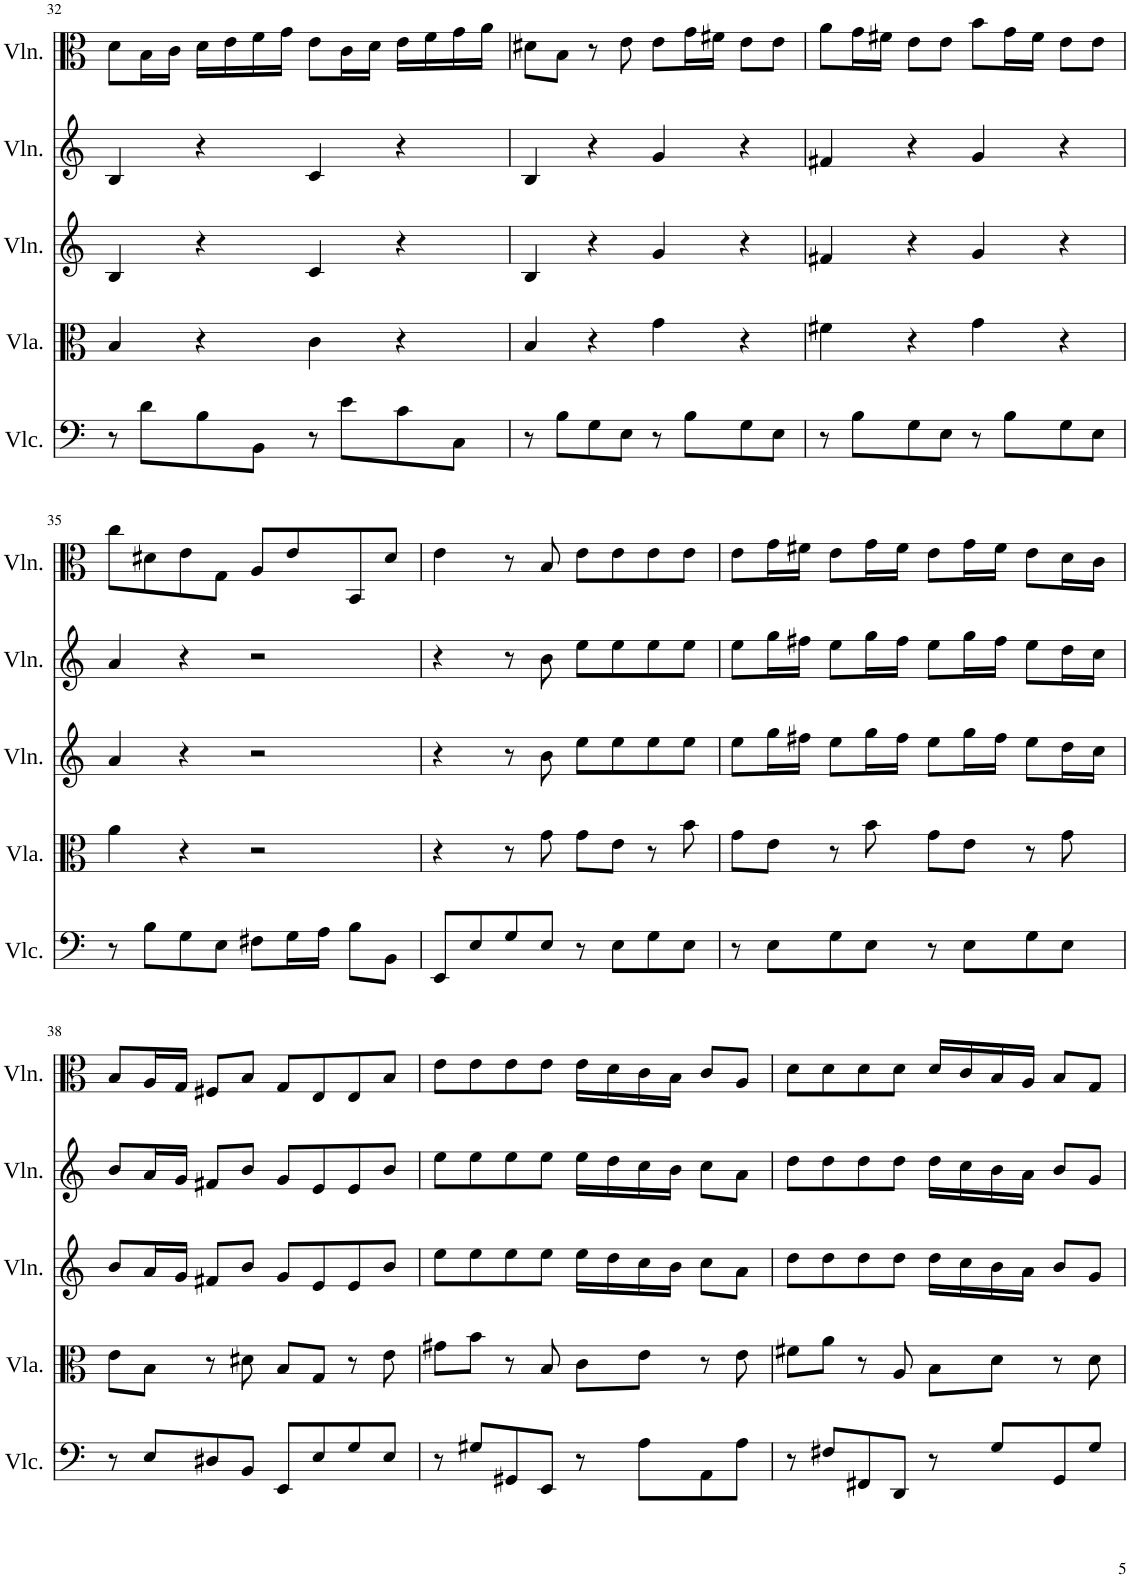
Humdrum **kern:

**kern	**kern	**kern	**kern	**kern
*part5	*part4	*part3	*part2	*part1
*staff5	*staff4	*staff3	*staff2	*staff1
*I"Violoncello	*I"Viola	*I"Violin	*I"Violin	*I"Violin
*I'Vlc.	*I'Vla.	*I'Vln.	*I'Vln.	*I'Vln.
!!LO:PB:g=z
*clefF4	*clefC3	*clefG2	*clefG2	*clefC3
*k[]	*k[]	*k[]	*k[]	*k[]
*M4/4	*M4/4	*M4/4	*M4/4	*M4/4
=32	=32	=32	=32	=32
8r	4B/	4B/	4B/	8d\L
8d\L	.	.	.	16B\L
.	.	.	.	16c\JJ
8B\	4r	4r	4r	16d\LL
.	.	.	.	16e\
8BB\J	.	.	.	16f\
.	.	.	.	16g\JJ
8r	4c\	4c/	4c/	8e\L
8e\L	.	.	.	16c\L
.	.	.	.	16d\JJ
8c\	4r	4r	4r	16e\LL
.	.	.	.	16f\
8C\J	.	.	.	16g\
.	.	.	.	16a\JJ
=33	=33	=33	=33	=33
8r	4B/	4B/	4B/	8d#X\L
8B\L	.	.	.	8B\J
8G\	4r	4r	4r	8r
8E\J	.	.	.	8e\
8r	4g\	4g/	4g/	8e\L
8B\L	.	.	.	16g\L
.	.	.	.	16f#X\JJ
8G\	4r	4r	4r	8e\L
8E\J	.	.	.	8e\J
=34	=34	=34	=34	=34
8r	4f#X\	4f#X/	4f#X/	8a\L
8B\L	.	.	.	16g\L
.	.	.	.	16f#X\JJ
8G\	4r	4r	4r	8e\L
8E\J	.	.	.	8e\J
8r	4g\	4g/	4g/	8b\L
8B\L	.	.	.	16g\L
.	.	.	.	16f#\JJ
8G\	4r	4r	4r	8e\L
8E\J	.	.	.	8e\J
!!LO:LB:g=z
=35	=35	=35	=35	=35
8r	4a\	4a/	4a/	8cc\L
8B\L	.	.	.	8d#X\
8G\	4r	4r	4r	8e\
8E\J	.	.	.	8G\J
8F#X\L	2r	2r	2r	8A/L
16G\L	.	.	.	8e/
16A\JJ	.	.	.	.
8B\L	.	.	.	8BB/
8BB\J	.	.	.	8d#/J
=36	=36	=36	=36	=36
8EE/L	4r	4r	4r	4e\
8E/	.	.	.	.
8G/	8r	8r	8r	8r
8E/J	8g\	8b\	8b\	8B/
8r	8g\L	8ee\L	8ee\L	8e\L
8E\L	8e\J	8ee\	8ee\	8e\
8G\	8r	8ee\	8ee\	8e\
8E\J	8b\	8ee\J	8ee\J	8e\J
=37	=37	=37	=37	=37
8r	8g\L	8ee\L	8ee\L	8e\L
8E\L	8e\J	16gg\L	16gg\L	16g\L
.	.	16ff#X\JJ	16ff#X\JJ	16f#X\JJ
8G\	8r	8ee\L	8ee\L	8e\L
8E\J	8b\	16gg\L	16gg\L	16g\L
.	.	16ff#\JJ	16ff#\JJ	16f#\JJ
8r	8g\L	8ee\L	8ee\L	8e\L
8E\L	8e\J	16gg\L	16gg\L	16g\L
.	.	16ff#\JJ	16ff#\JJ	16f#\JJ
8G\	8r	8ee\L	8ee\L	8e\L
8E\J	8g\	16dd\L	16dd\L	16d\L
.	.	16cc\JJ	16cc\JJ	16c\JJ
!!LO:LB:g=z
=38	=38	=38	=38	=38
8r	8e\L	8b/L	8b/L	8B/L
8E/L	8B\J	16a/L	16a/L	16A/L
.	.	16g/JJ	16g/JJ	16G/JJ
8D#X/	8r	8f#X/L	8f#X/L	8F#X/L
8BB/J	8d#X\	8b/J	8b/J	8B/J
8EE/L	8B/L	8g/L	8g/L	8G/L
8E/	8G/J	8e/	8e/	8E/
8G/	8r	8e/	8e/	8E/
8E/J	8e\	8b/J	8b/J	8B/J
=39	=39	=39	=39	=39
8r	8g#X\L	8ee\L	8ee\L	8e\L
8G#X/L	8b\J	8ee\	8ee\	8e\
8GG#X/	8r	8ee\	8ee\	8e\
8EE/J	8B/	8ee\J	8ee\J	8e\J
8r	8c\L	16ee\LL	16ee\LL	16e\LL
.	.	16dd\	16dd\	16d\
8A\L	8e\J	16cc\	16cc\	16c\
.	.	16b\JJ	16b\JJ	16B\JJ
8AA\	8r	8cc\L	8cc\L	8c/L
8A\J	8e\	8a\J	8a\J	8A/J
=40	=40	=40	=40	=40
8r	8f#X\L	8dd\L	8dd\L	8d\L
8F#X/L	8a\J	8dd\	8dd\	8d\
8FF#X/	8r	8dd\	8dd\	8d\
8DD/J	8A/	8dd\J	8dd\J	8d\J
8r	8B\L	16dd\LL	16dd\LL	16d/LL
.	.	16cc\	16cc\	16c/
8G/L	8d\J	16b\	16b\	16B/
.	.	16a\JJ	16a\JJ	16A/JJ
8GG/	8r	8b/L	8b/L	8B/L
8G/J	8d\	8g/J	8g/J	8G/J
=	=	=	=	=
*-	*-	*-	*-	*-
